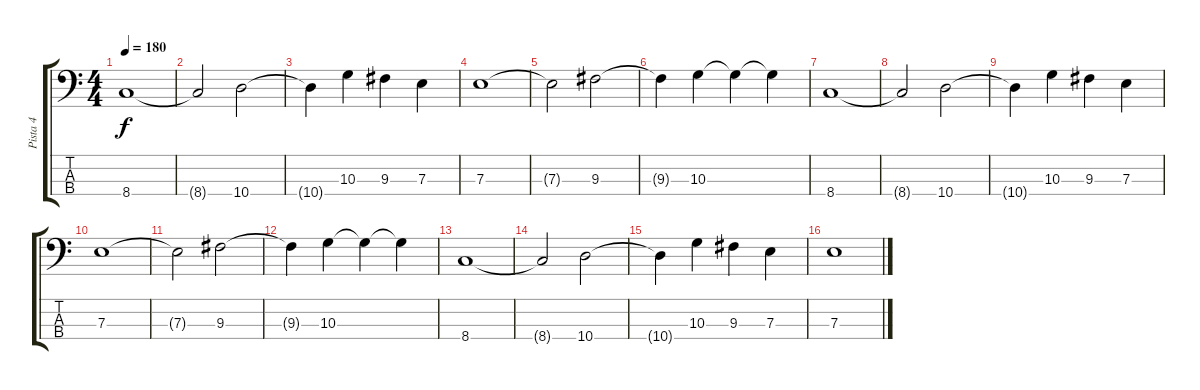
\track ("Pista 4" "Pista 4") {instrument electricbassfinger}
\staff {score tabs}
\tuning (G2 D2 A1 E1) {hide}
\ts (4 4)
\tempo 180
\clef f4
\ks c
8.4.1{dy f} |
8.4{t}.2 10.4.2 |
10.4{t}.4 10.3.4 9.3.4 7.3.4 |
7.3.1 |
7.3{t}.2 9.3.2 |
9.3{t}.4 10.3.4 10.3{t}.4 10.3{t}.4 |
8.4.1 |
8.4{t}.2 10.4.2 |
10.4{t}.4 10.3.4 9.3.4 7.3.4 |
7.3.1 |
7.3{t}.2 9.3.2 |
9.3{t}.4 10.3.4 10.3{t}.4 10.3{t}.4 |
8.4.1 |
8.4{t}.2 10.4.2 |
10.4{t}.4 10.3.4 9.3.4 7.3.4 |
7.3.1
